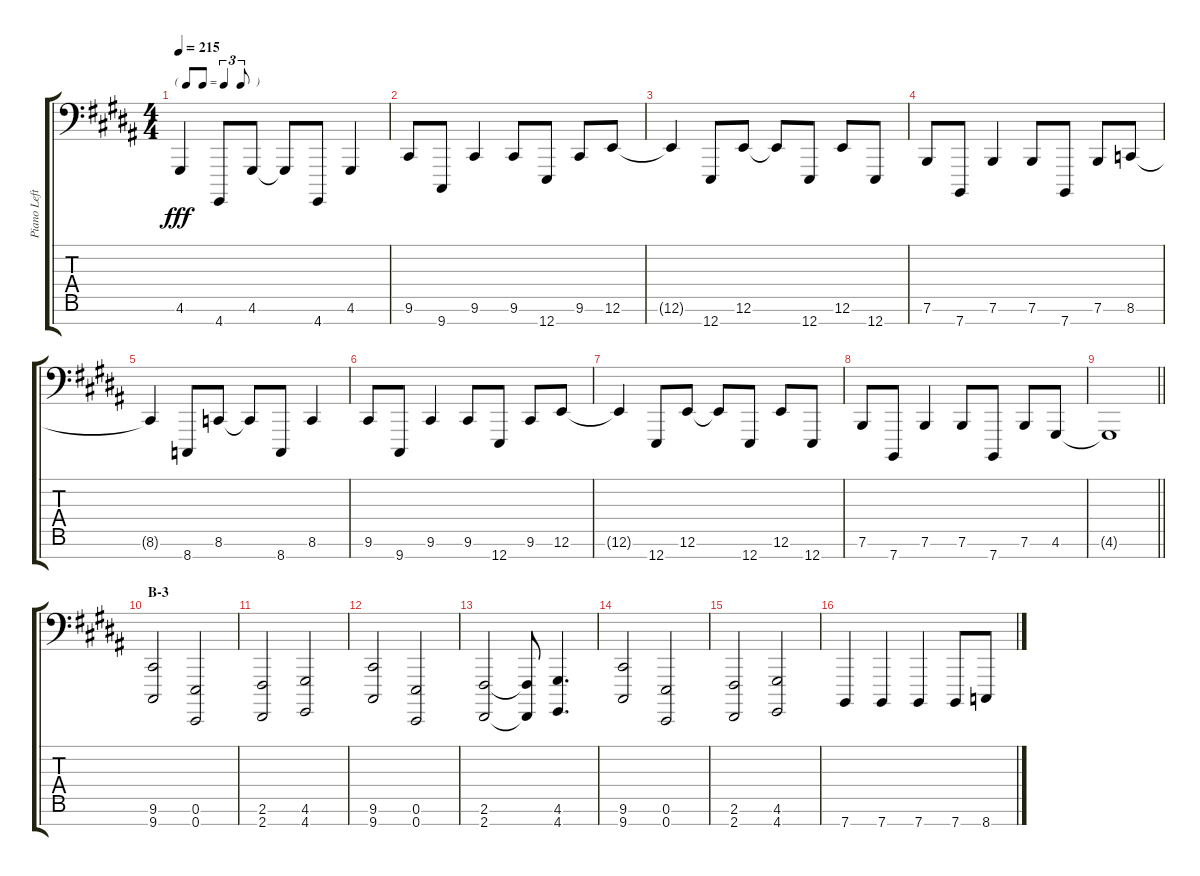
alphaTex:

\track ("Piano Left (Kotobuki Tsumugi)" "Piano Left") {instrument acousticgrandpiano}
\staff {score tabs}
\tuning (E4 B3 G3 D3 A2 E1 E0) {hide}
\ts (4 4)
\tf triplet8th
\tempo 215
\clef f4
\ks b
4.6{t}.4{dy fff} 4.7.8 4.6.8 4.6{t}.8 4.7.8 4.6.4 |
9.6.8 9.7.8 9.6.4 9.6.8 12.7.8 9.6.8 12.6.8 |
12.6{t}.4 12.7.8 12.6.8 12.6{t}.8 12.7.8 12.6.8 12.7.8 |
7.6.8 7.7.8 7.6.4 7.6.8 7.7.8 7.6.8 8.6.8 |
8.6{t}.4 8.7.8 8.6.8 8.6{t}.8 8.7.8 8.6.4 |
9.6.8 9.7.8 9.6.4 9.6.8 12.7.8 9.6.8 12.6.8 |
12.6{t}.4 12.7.8 12.6.8 12.6{t}.8 12.7.8 12.6.8 12.7.8 |
7.6.8 7.7.8 7.6.4 7.6.8 7.7.8 7.6.8 4.6.8 |
\barLineRight lightlight
4.6{t}.1 |
\section ("" "B-3")
(9.6 9.7).2 (0.6 0.7).2 |
(2.6 2.7).2 (4.6 4.7).2 |
(9.6 9.7).2 (0.6 0.7).2 |
(2.6 2.7).2 (2.6{t} 2.7{t}).8 (4.6 4.7).4{d} |
(9.6 9.7).2 (0.6 0.7).2 |
(2.6 2.7).2 (4.6 4.7).2 |
7.7.4 7.7.4 7.7.4 7.7.8 8.7.8
